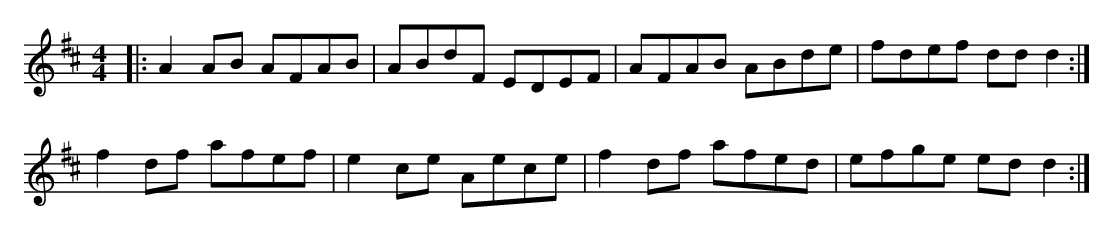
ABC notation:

X:1
M:4/4
K:D
|:A2 AB AFAB|ABdF EDEF|AFAB ABde|fdef dd d2:|
f2 df afef|e2 ce Aece|f2 df afed|efge ed d2:|
